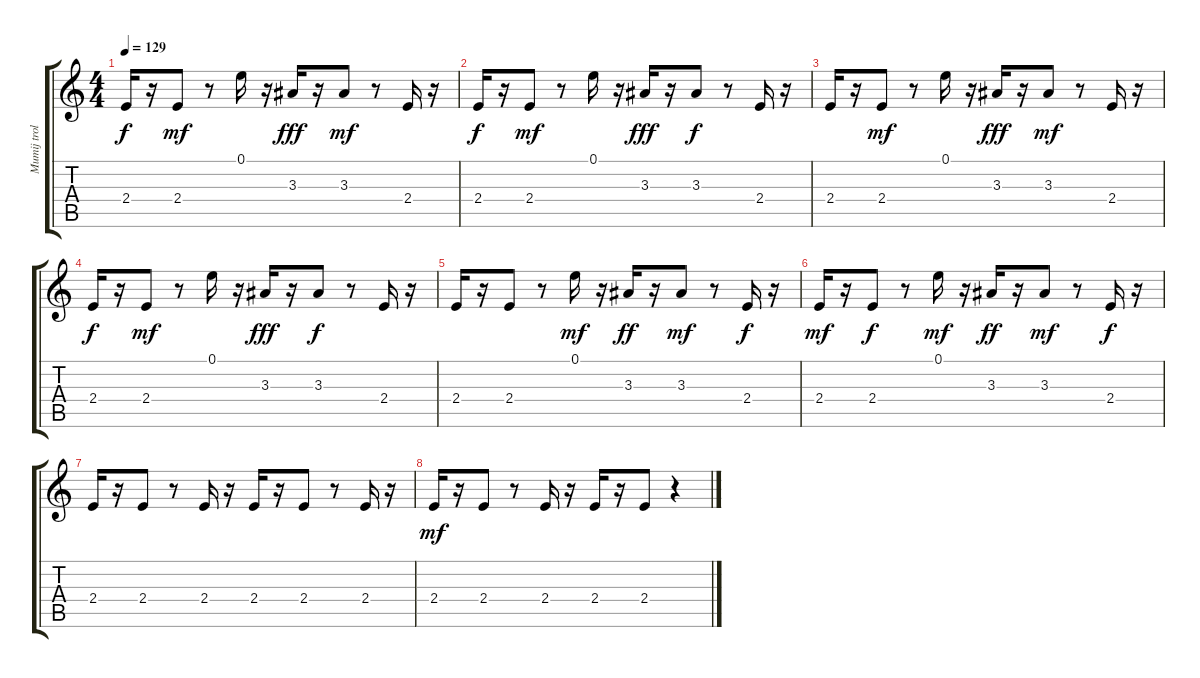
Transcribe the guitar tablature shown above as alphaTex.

\track ("Mumij troll" "Mumij trol") {instrument banjo}
\staff {score tabs}
\tuning (E4 B3 G3 D3 A2 E2) {hide}
\displaytranspose 12
\ts (4 4)
\tempo 129
\clef g2
\ks c
2.4.16{dy f} r.16 2.4.8{dy mf} r.8 0.1.16 r.16 3.3.16{dy fff} r.16 3.3.8{dy mf} r.8 2.4.16 r.16 |
2.4.16{dy f} r.16 2.4.8{dy mf} r.8 0.1.16 r.16 3.3.16{dy fff} r.16 3.3.8{dy f} r.8 2.4.16 r.16 |
2.4.16 r.16 2.4.8{dy mf} r.8 0.1.16 r.16 3.3.16{dy fff} r.16 3.3.8{dy mf} r.8 2.4.16 r.16 |
2.4.16{dy f} r.16 2.4.8{dy mf} r.8 0.1.16 r.16 3.3.16{dy fff} r.16 3.3.8{dy f} r.8 2.4.16 r.16 |
2.4.16 r.16 2.4.8 r.8 0.1.16{dy mf} r.16 3.3.16{dy ff} r.16 3.3.8{dy mf} r.8 2.4.16{dy f} r.16 |
2.4.16{dy mf} r.16 2.4.8{dy f} r.8 0.1.16{dy mf} r.16 3.3.16{dy ff} r.16 3.3.8{dy mf} r.8 2.4.16{dy f} r.16 |
2.4.16 r.16 2.4.8 r.8 2.4.16 r.16 2.4.16 r.16 2.4.8 r.8 2.4.16 r.16 |
2.4.16{dy mf} r.16 2.4.8 r.8 2.4.16 r.16 2.4.16 r.16 2.4.8 r.4
